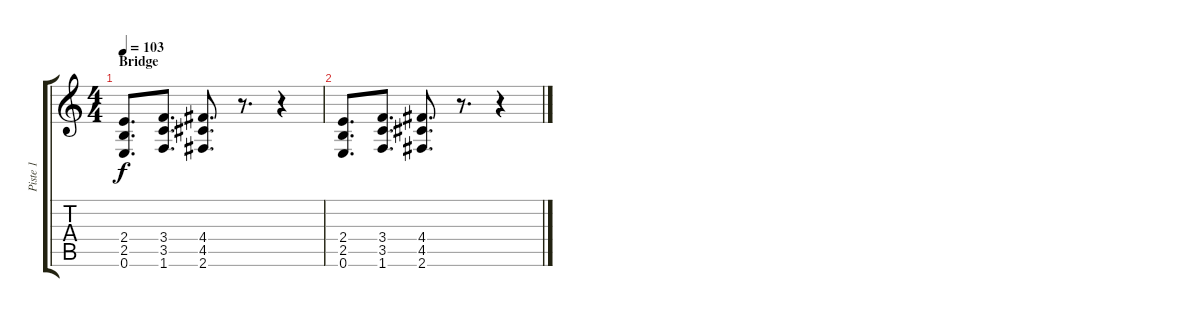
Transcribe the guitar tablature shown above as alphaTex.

\track ("Piste 1" "Piste 1") {instrument overdrivenguitar}
\staff {score tabs}
\tuning (E4 B3 G3 D3 A2 E2) {hide}
\ts (4 4)
\section ("" "Bridge")
\tempo 103
\clef g2
\ks c
(2.4 2.5 0.6).8{d dy f} (3.4 3.5 1.6).8{d} (4.4 4.5 2.6).8{d} r.8{d} r.4 |
(2.4 2.5 0.6).8{d} (3.4 3.5 1.6).8{d} (4.4 4.5 2.6).8{d} r.8{d} r.4
